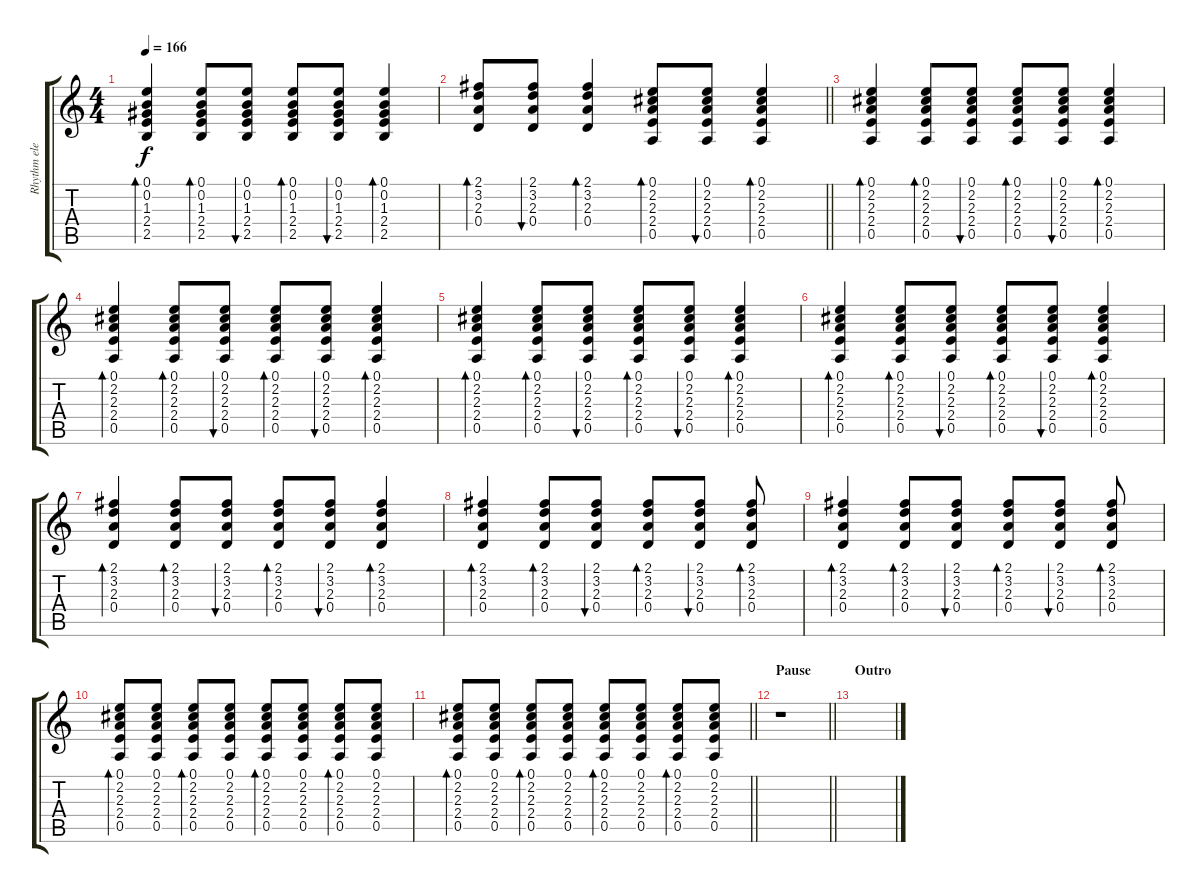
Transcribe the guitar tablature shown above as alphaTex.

\track ("Rhythm electric" "Rhythm ele") {instrument overdrivenguitar}
\staff {score tabs}
\tuning (E4 B3 G3 D3 A2 E2) {hide}
\ts (4 4)
\tempo 166
\clef g2
\ks c
(0.1 0.2 1.3 2.4 2.5).4{bd 120 dy f} (0.1 0.2 1.3 2.4 2.5).8{bd 60} (0.1 0.2 1.3 2.4 2.5).8{bu 60} (0.1 0.2 1.3 2.4 2.5).8{bd 60} (0.1 0.2 1.3 2.4 2.5).8{bu 60} (0.1 0.2 1.3 2.4 2.5).4{bd 120} |
\barLineRight lightlight
(2.1 3.2 2.3 0.4).8{bd 120} (2.1 3.2 2.3 0.4).8{bu 60} (2.1 3.2 2.3 0.4).4{bd 60} (0.1 2.2 2.3 2.4 0.5).8{bd 120} (0.1 2.2 2.3 2.4 0.5).8{bu 60} (0.1 2.2 2.3 2.4 0.5).4{bd 60} |
(0.1 2.2 2.3 2.4 0.5).4{bd 120} (0.1 2.2 2.3 2.4 0.5).8{bd 60} (0.1 2.2 2.3 2.4 0.5).8{bu 60} (0.1 2.2 2.3 2.4 0.5).8{bd 60} (0.1 2.2 2.3 2.4 0.5).8{bu 60} (0.1 2.2 2.3 2.4 0.5).4{bd 120} |
(0.1 2.2 2.3 2.4 0.5).4{bd 120} (0.1 2.2 2.3 2.4 0.5).8{bd 60} (0.1 2.2 2.3 2.4 0.5).8{bu 60} (0.1 2.2 2.3 2.4 0.5).8{bd 60} (0.1 2.2 2.3 2.4 0.5).8{bu 60} (0.1 2.2 2.3 2.4 0.5).4{bd 120} |
(0.1 2.2 2.3 2.4 0.5).4{bd 120} (0.1 2.2 2.3 2.4 0.5).8{bd 60} (0.1 2.2 2.3 2.4 0.5).8{bu 60} (0.1 2.2 2.3 2.4 0.5).8{bd 60} (0.1 2.2 2.3 2.4 0.5).8{bu 60} (0.1 2.2 2.3 2.4 0.5).4{bd 120} |
(0.1 2.2 2.3 2.4 0.5).4{bd 120} (0.1 2.2 2.3 2.4 0.5).8{bd 60} (0.1 2.2 2.3 2.4 0.5).8{bu 60} (0.1 2.2 2.3 2.4 0.5).8{bd 60} (0.1 2.2 2.3 2.4 0.5).8{bu 60} (0.1 2.2 2.3 2.4 0.5).4{bd 120} |
(2.1 3.2 2.3 0.4).4{bd 120} (2.1 3.2 2.3 0.4).8{bd 60} (2.1 3.2 2.3 0.4).8{bu 60} (2.1 3.2 2.3 0.4).8{bd 60} (2.1 3.2 2.3 0.4).8{bu 60} (2.1 3.2 2.3 0.4).4{bd 120} |
(2.1 3.2 2.3 0.4).4{bd 120} (2.1 3.2 2.3 0.4).8{bd 60} (2.1 3.2 2.3 0.4).8{bu 60} (2.1 3.2 2.3 0.4).8{bd 60} (2.1 3.2 2.3 0.4).8{bu 60} (2.1 3.2 2.3 0.4).8{bd 120} |
(2.1 3.2 2.3 0.4).4{bd 120} (2.1 3.2 2.3 0.4).8{bd 60} (2.1 3.2 2.3 0.4).8{bu 60} (2.1 3.2 2.3 0.4).8{bd 60} (2.1 3.2 2.3 0.4).8{bu 60} (2.1 3.2 2.3 0.4).8{bd 120} |
(0.1 2.2 2.3 2.4 0.5).8{bd 60} (0.1 2.2 2.3 2.4 0.5).8 (0.1 2.2 2.3 2.4 0.5).8{bd 60} (0.1 2.2 2.3 2.4 0.5).8 (0.1 2.2 2.3 2.4 0.5).8{bd 60} (0.1 2.2 2.3 2.4 0.5).8 (0.1 2.2 2.3 2.4 0.5).8{bd 60} (0.1 2.2 2.3 2.4 0.5).8 |
\barLineRight lightlight
(0.1 2.2 2.3 2.4 0.5).8{bd 60} (0.1 2.2 2.3 2.4 0.5).8 (0.1 2.2 2.3 2.4 0.5).8{bd 60} (0.1 2.2 2.3 2.4 0.5).8 (0.1 2.2 2.3 2.4 0.5).8{bd 60} (0.1 2.2 2.3 2.4 0.5).8 (0.1 2.2 2.3 2.4 0.5).8{bd 60} (0.1 2.2 2.3 2.4 0.5).8 |
\section ("" "Pause")
\barLineRight lightlight
r.1 |
\section ("" "Outro")
